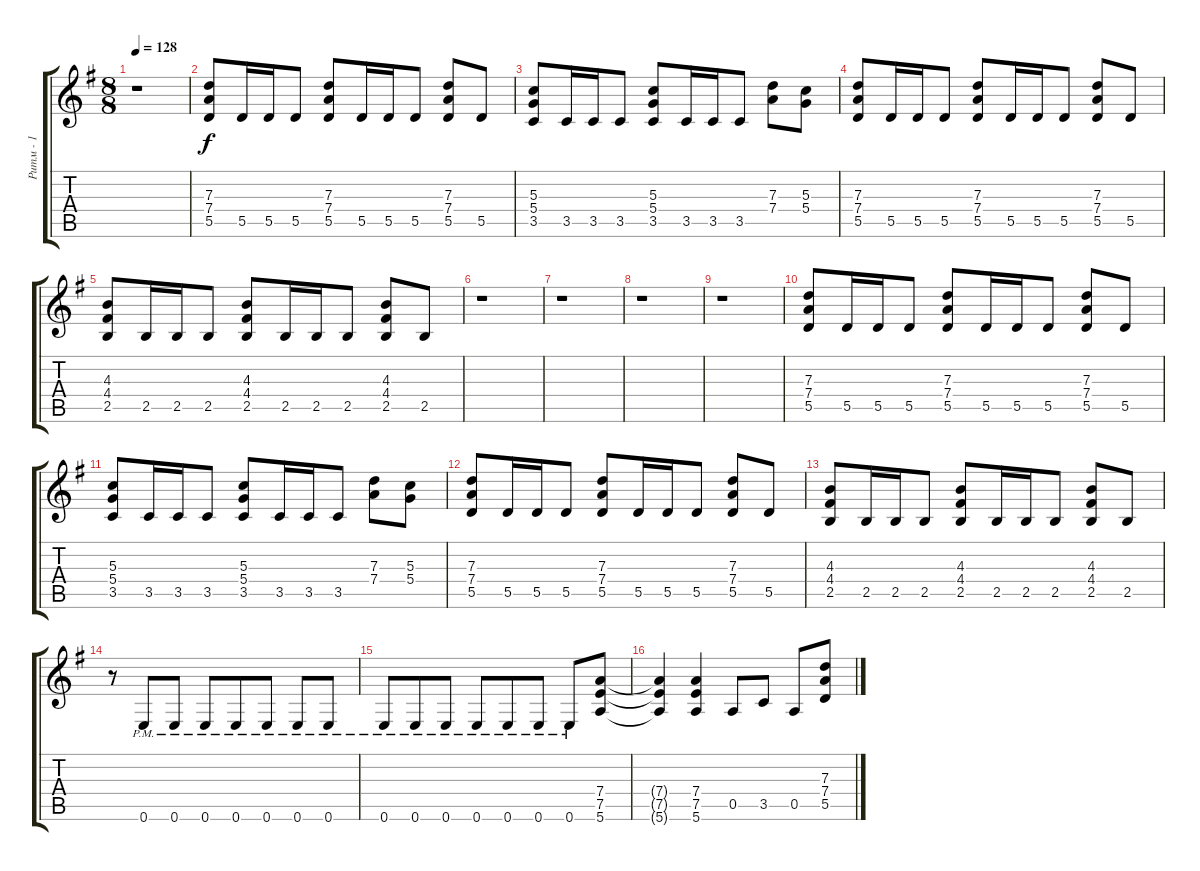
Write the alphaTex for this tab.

\track ("Ритм - 1" "Ритм - 1") {instrument distortionguitar}
\staff {score tabs}
\tuning (E4 B3 G3 D3 A2 E2) {hide}
\ts (8 8)
\tempo 128
\clef g2
\ks g
r.1{dy f} |
(7.3 7.4 5.5).8 5.5.16 5.5.16 5.5.8 (7.3 7.4 5.5).8 5.5.16 5.5.16 5.5.8 (7.3 7.4 5.5).8 5.5.8 |
(5.3 5.4 3.5).8 3.5.16 3.5.16 3.5.8 (5.3 5.4 3.5).8 3.5.16 3.5.16 3.5.8 (7.3 7.4).8 (5.3 5.4).8 |
(7.3 7.4 5.5).8 5.5.16 5.5.16 5.5.8 (7.3 7.4 5.5).8 5.5.16 5.5.16 5.5.8 (7.3 7.4 5.5).8 5.5.8 |
(4.3 4.4 2.5).8 2.5.16 2.5.16 2.5.8 (4.3 4.4 2.5).8 2.5.16 2.5.16 2.5.8 (4.3 4.4 2.5).8 2.5.8 |
r.1 |
r.1 |
r.1 |
r.1 |
(7.3 7.4 5.5).8 5.5.16 5.5.16 5.5.8 (7.3 7.4 5.5).8 5.5.16 5.5.16 5.5.8 (7.3 7.4 5.5).8 5.5.8 |
(5.3 5.4 3.5).8 3.5.16 3.5.16 3.5.8 (5.3 5.4 3.5).8 3.5.16 3.5.16 3.5.8 (7.3 7.4).8 (5.3 5.4).8 |
(7.3 7.4 5.5).8 5.5.16 5.5.16 5.5.8 (7.3 7.4 5.5).8 5.5.16 5.5.16 5.5.8 (7.3 7.4 5.5).8 5.5.8 |
(4.3 4.4 2.5).8 2.5.16 2.5.16 2.5.8 (4.3 4.4 2.5).8 2.5.16 2.5.16 2.5.8 (4.3 4.4 2.5).8 2.5.8 |
r.8 0.6{pm}.8 0.6{pm}.8 0.6{pm}.8 0.6{pm}.8 0.6{pm}.8 0.6{pm}.8 0.6{pm}.8 |
0.6{pm}.8 0.6{pm}.8 0.6{pm}.8 0.6{pm}.8 0.6{pm}.8 0.6{pm}.8 0.6{pm}.8 (7.4 7.5 5.6).8 |
(7.4{t} 7.5{t} 5.6{t}).4 (7.4 7.5 5.6).4 0.5.8 3.5.8 0.5.8 (7.3 7.4 5.5).8
